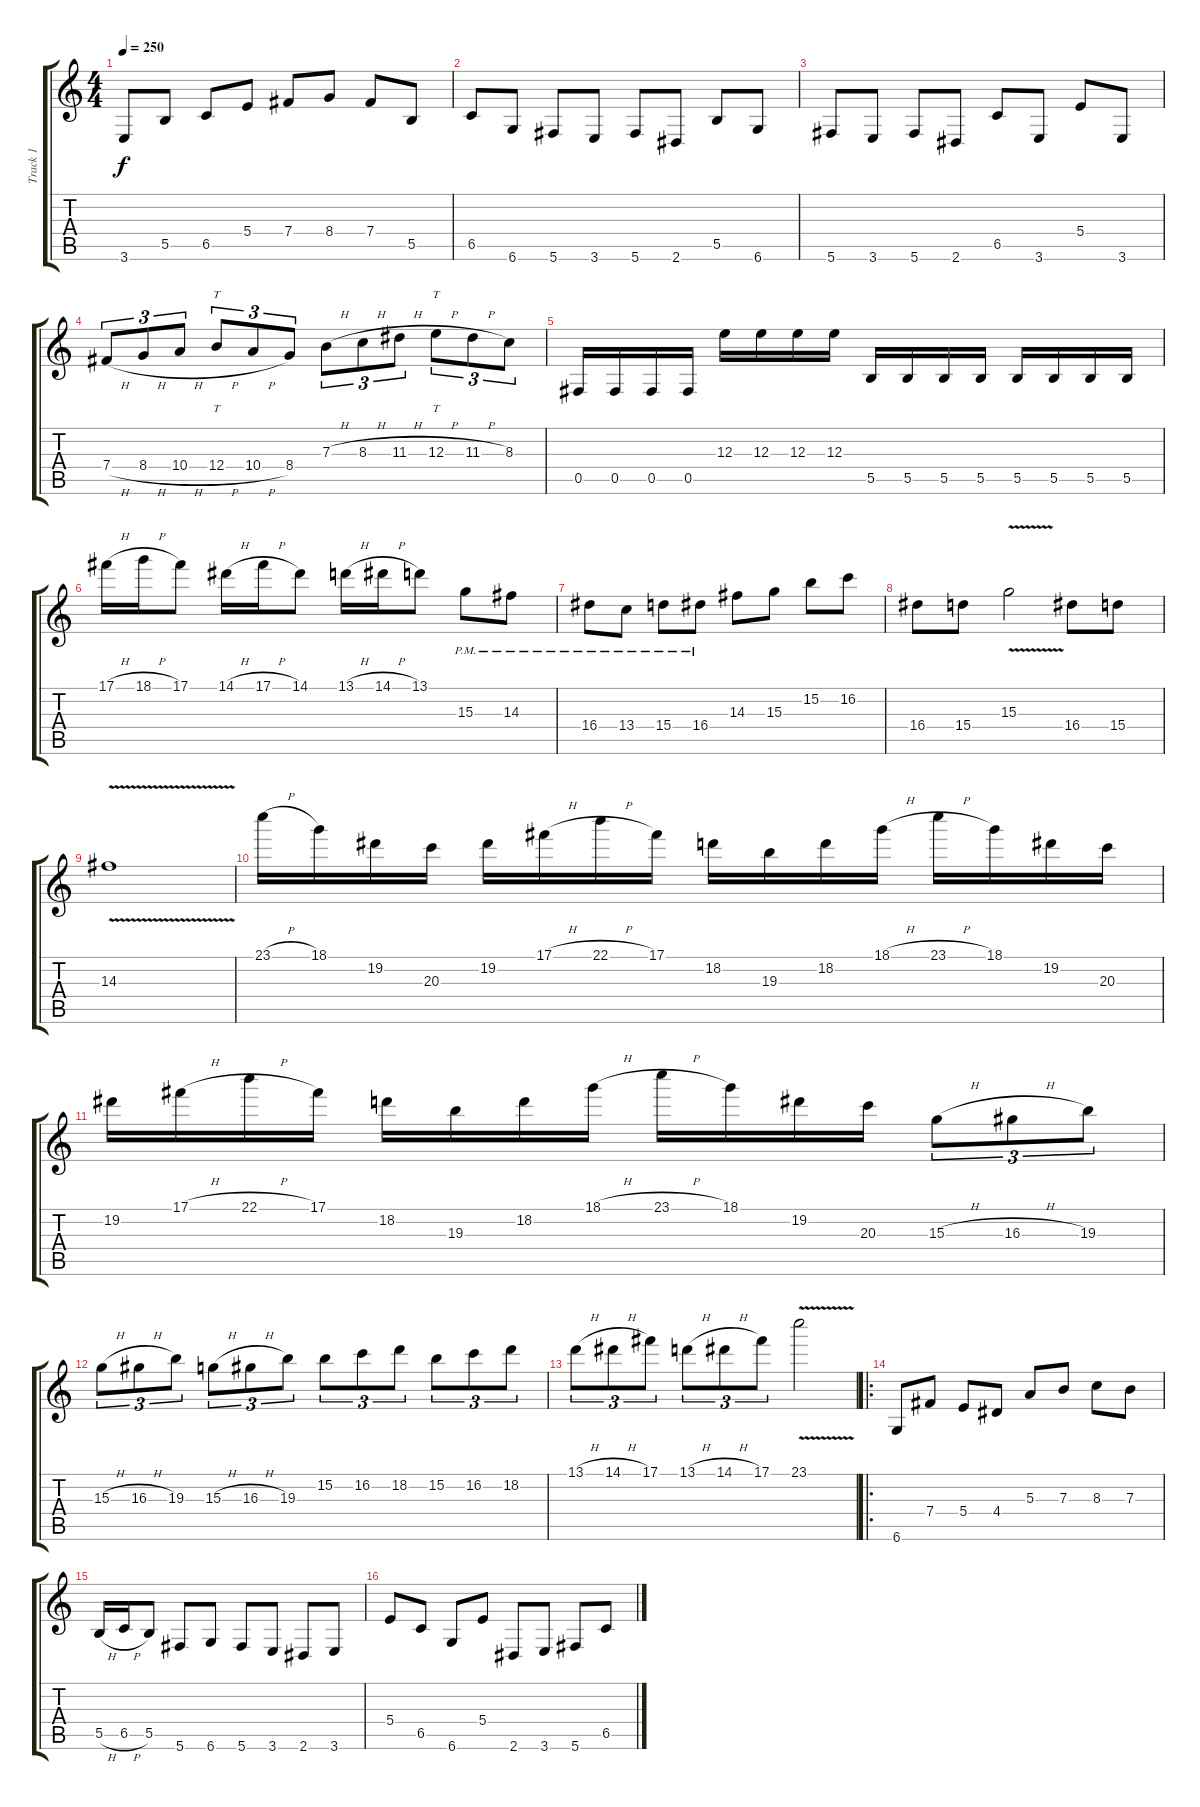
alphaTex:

\track ("Track 1" "Track 1") {instrument distortionguitar}
\staff {score tabs}
\tuning (Db4 Ab3 E3 B2 Gb2 Db2) {hide}
\ts (4 4)
\tempo 250
\clef g2
\ks c
3.6.8{dy f} 5.5.8 6.5.8 5.4.8 7.4.8 8.4.8 7.4.8 5.5.8 |
6.5.8 6.6.8 5.6.8 3.6.8 5.6.8 2.6.8 5.5.8 6.6.8 |
5.6.8 3.6.8 5.6.8 2.6.8 6.5.8 3.6.8 5.4.8 3.6.8 |
7.4{h}.8{tu (3 2)} 8.4{h}.8{tu (3 2)} 10.4{h}.8{tu (3 2)} 12.4{h}.8{tt tu (3 2)} 10.4{h}.8{tu (3 2)} 8.4.8{tu (3 2)} 7.3{h}.8{tu (3 2)} 8.3{h}.8{tu (3 2)} 11.3{h}.8{tu (3 2)} 12.3{h}.8{tt tu (3 2)} 11.3{h}.8{tu (3 2)} 8.3.8{tu (3 2)} |
0.5.16 0.5.16 0.5.16 0.5.16 12.3.16 12.3.16 12.3.16 12.3.16 5.5.16 5.5.16 5.5.16 5.5.16 5.5.16 5.5.16 5.5.16 5.5.16 |
17.1{h}.16 18.1{h}.16 17.1.8 14.1{h}.16 17.1{h}.16 14.1.8 13.1{h}.16 14.1{h}.16 13.1.8 15.3{pm}.8 14.3{pm}.8 |
16.4{pm}.8 13.4{pm}.8 15.4{pm}.8 16.4{pm}.8 14.3.8 15.3.8 15.2.8 16.2.8 |
16.4.8 15.4.8 15.3{v}.2 16.4.8 15.4.8 |
14.3{v}.1 |
23.1{h}.16 18.1.16 19.2.16 20.3.16 19.2.16 17.1{h}.16 22.1{h}.16 17.1.16 18.2.16 19.3.16 18.2.16 18.1{h}.16 23.1{h}.16 18.1.16 19.2.16 20.3.16 |
19.2.16 17.1{h}.16 22.1{h}.16 17.1.16 18.2.16 19.3.16 18.2.16 18.1{h}.16 23.1{h}.16 18.1.16 19.2.16 20.3.16 15.3{h}.8{tu (3 2)} 16.3{h}.8{tu (3 2)} 19.3.8{tu (3 2)} |
15.3{h}.8{tu (3 2)} 16.3{h}.8{tu (3 2)} 19.3.8{tu (3 2)} 15.3{h}.8{tu (3 2)} 16.3{h}.8{tu (3 2)} 19.3.8{tu (3 2)} 15.2.8{tu (3 2)} 16.2.8{tu (3 2)} 18.2.8{tu (3 2)} 15.2.8{tu (3 2)} 16.2.8{tu (3 2)} 18.2.8{tu (3 2)} |
13.1{h}.8{tu (3 2)} 14.1{h}.8{tu (3 2)} 17.1.8{tu (3 2)} 13.1{h}.8{tu (3 2)} 14.1{h}.8{tu (3 2)} 17.1.8{tu (3 2)} 23.1{v}.2 |
\ro
6.6.8 7.4.8 5.4.8 4.4.8 5.3.8 7.3.8 8.3.8 7.3.8 |
5.5{h}.16 6.5{h}.16 5.5.8 5.6.8 6.6.8 5.6.8 3.6.8 2.6.8 3.6.8 |
5.4.8 6.5.8 6.6.8 5.4.8 2.6.8 3.6.8 5.6.8 6.5.8
